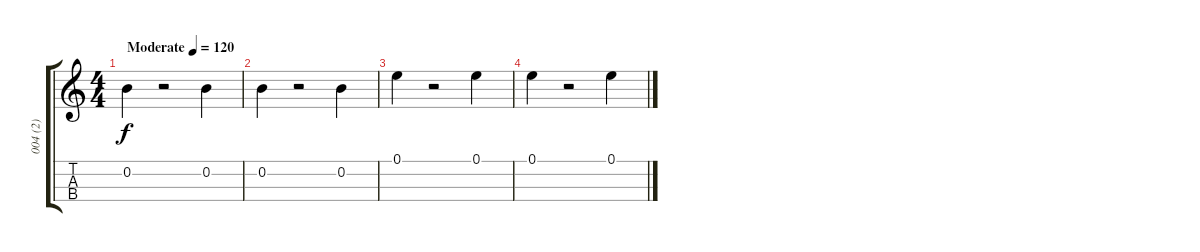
\track ("004 (2)" "004 (2)") {instrument slapbass1}
\staff {score tabs}
\tuning (E4 B3 G3 D3) {hide}
\ts (4 4)
\tempo (120 "Moderate")
\clef g2
\ks c
0.2.4{dy f instrument slapbass1} r.2 0.2.4 |
0.2.4 r.2 0.2.4 |
0.1.4 r.2 0.1.4 |
0.1.4 r.2 0.1.4
